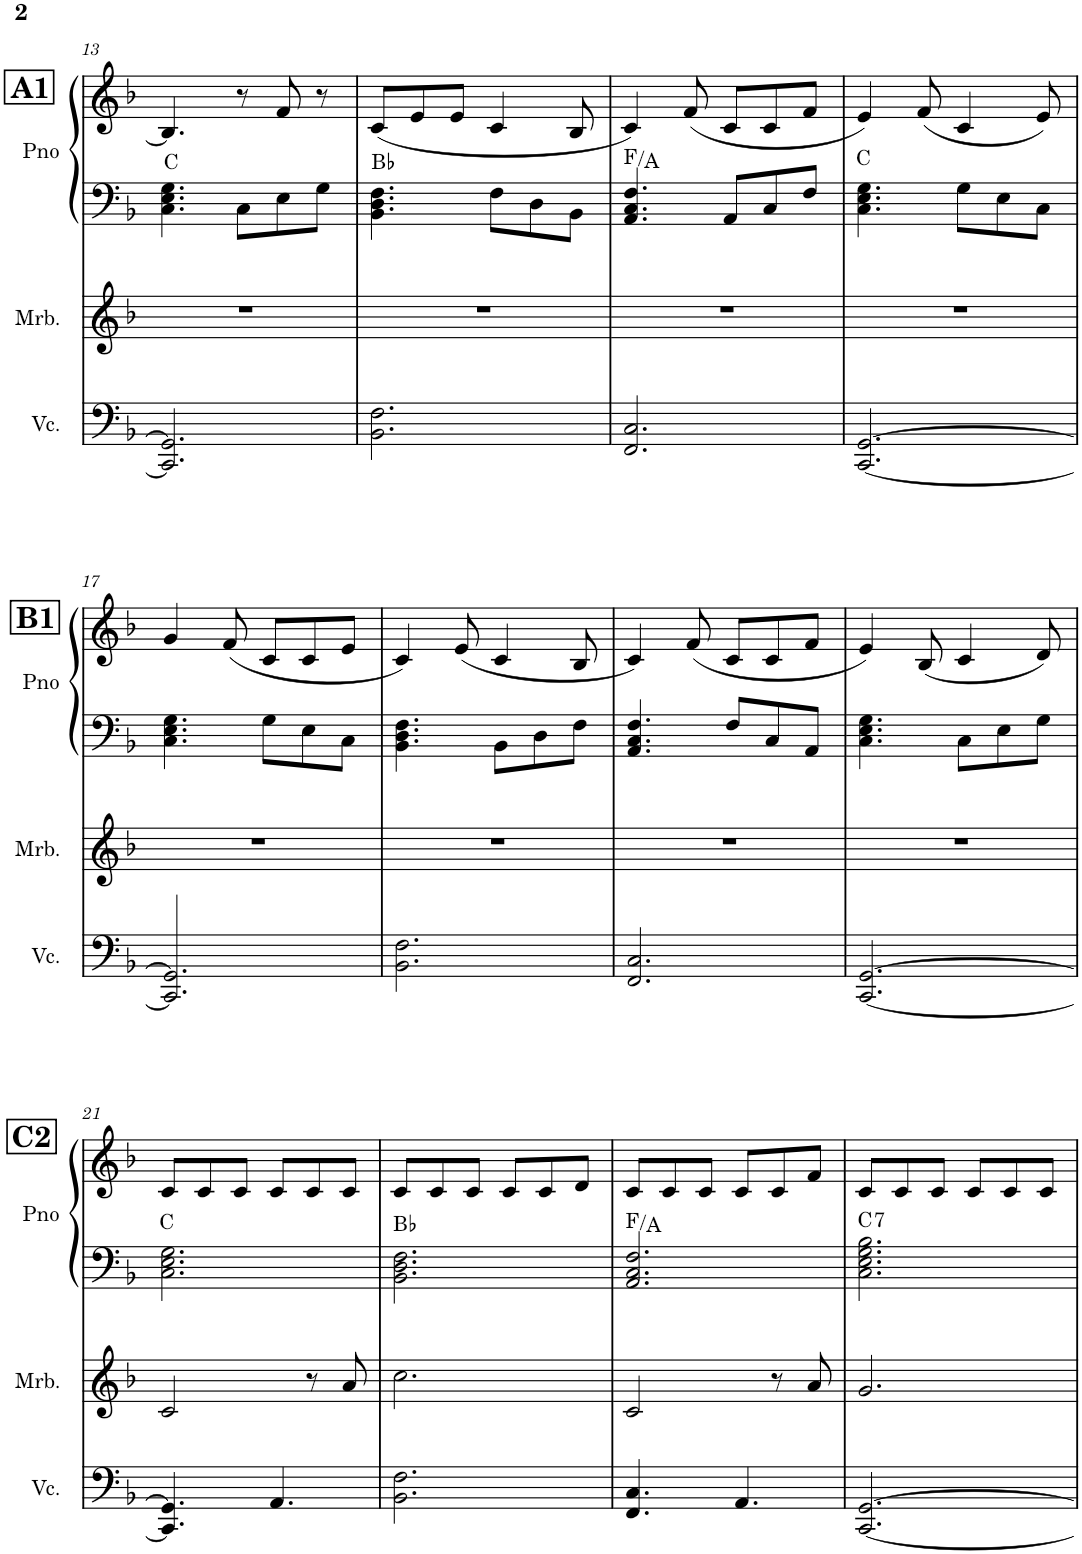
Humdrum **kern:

**kern	**kern	**kern	**kern	**harte
*part3	*part2	*part1	*part1	*part1
*staff4	*staff3	*staff2	*staff1	*
*I"Violoncelo	*I"Marimba	*I"Piano	*	*
*I'Vc.	*I'Mrb.	*I'Pno	*	*
!!LO:PB:g=z
*clefF4	*clefG2	*clefF4	*clefG2	*
*k[b-]	*k[b-]	*k[b-]	*k[b-]	*
*M6/8	*M6/8	*M6/8	*M6/8	*
!!LO:REH:place=s1:b:B:cj:fs=14:t=A1
=13	=13	=13	=13	=13
2.CC/] 2.GG/]	2.r	4.C\ 4.E\ 4.G\	4.B-/]	C:maj
.	.	8C\L	8r	.
.	.	8E\	8f/	.
.	.	8G\J	8r	.
=14	=14	=14	=14	=14
2.BB-\ 2.F\	2.r	4.BB-\ 4.D\ 4.F\	(8c/L	Bb:maj
.	.	.	8e/	.
.	.	.	8e/J	.
.	.	8F\L	4c/	.
.	.	8D\	.	.
.	.	8BB-\J	8B-/	.
=15	=15	=15	=15	=15
2.FF/ 2.C/	2.r	4.AA/ 4.C/ 4.F/	4c/)	F:maj/3
.	.	.	(8f/	.
.	.	8AA/L	8c/L	.
.	.	8C/	8c/	.
.	.	8F/J	8f/J	.
=16	=16	=16	=16	=16
[2.CC/ [2.GG/	2.r	4.C\ 4.E\ 4.G\	4e/)	C:maj
.	.	.	(8f/	.
.	.	8G\L	4c/	.
.	.	8E\	.	.
.	.	8C\J	8e/)	.
!!LO:LB:g=z
!!LO:REH:place=s1:b:B:cj:fs=14:t=B1
=17	=17	=17	=17	=17
2.CC/] 2.GG/]	2.r	4.C\ 4.E\ 4.G\	4g/	.
.	.	.	(8f/	.
.	.	8G\L	8c/L	.
.	.	8E\	8c/	.
.	.	8C\J	8e/J	.
=18	=18	=18	=18	=18
2.BB-\ 2.F\	2.r	4.BB-\ 4.D\ 4.F\	4c/)	.
.	.	.	(8e/	.
.	.	8BB-\L	4c/	.
.	.	8D\	.	.
.	.	8F\J	8B-/	.
=19	=19	=19	=19	=19
2.FF/ 2.C/	2.r	4.AA/ 4.C/ 4.F/	4c/)	.
.	.	.	(8f/	.
.	.	8F/L	8c/L	.
.	.	8C/	8c/	.
.	.	8AA/J	8f/J	.
=20	=20	=20	=20	=20
[2.CC/ [2.GG/	2.r	4.C\ 4.E\ 4.G\	4e/)	.
.	.	.	(8B-/	.
.	.	8C\L	4c/	.
.	.	8E\	.	.
.	.	8G\J	8d/)	.
!!LO:LB:g=z
!!LO:REH:place=s1:b:B:cj:fs=14:t=C2
=21	=21	=21	=21	=21
*k[b-]	*k[b-]	*k[b-]	*k[b-]	*
4.CC/] 4.GG/]	2c/	2.C\ 2.E\ 2.G\	8c/L	C:maj
.	.	.	8c/	.
.	.	.	8c/J	.
4.AA/	.	.	8c/L	.
.	8r	.	8c/	.
.	8a/	.	8c/J	.
=22	=22	=22	=22	=22
2.BB-\ 2.F\	2.cc\	2.BB-\ 2.D\ 2.F\	8c/L	Bb:maj
.	.	.	8c/	.
.	.	.	8c/J	.
.	.	.	8c/L	.
.	.	.	8c/	.
.	.	.	8d/J	.
=23	=23	=23	=23	=23
4.FF/ 4.C/	2c/	2.AA/ 2.C/ 2.F/	8c/L	F:maj/3
.	.	.	8c/	.
.	.	.	8c/J	.
4.AA/	.	.	8c/L	.
.	8r	.	8c/	.
.	8a/	.	8f/J	.
=24	=24	=24	=24	=24
!	!	!	!	!LO:H:kt=7
[2.CC/ [2.GG/	2.g/	2.C\ 2.E\ 2.G\ 2.B-\	8c/L	C:7
.	.	.	8c/	.
.	.	.	8c/J	.
.	.	.	8c/L	.
.	.	.	8c/	.
.	.	.	8c/J	.
=	=	=	=	=
*-	*-	*-	*-	*-
